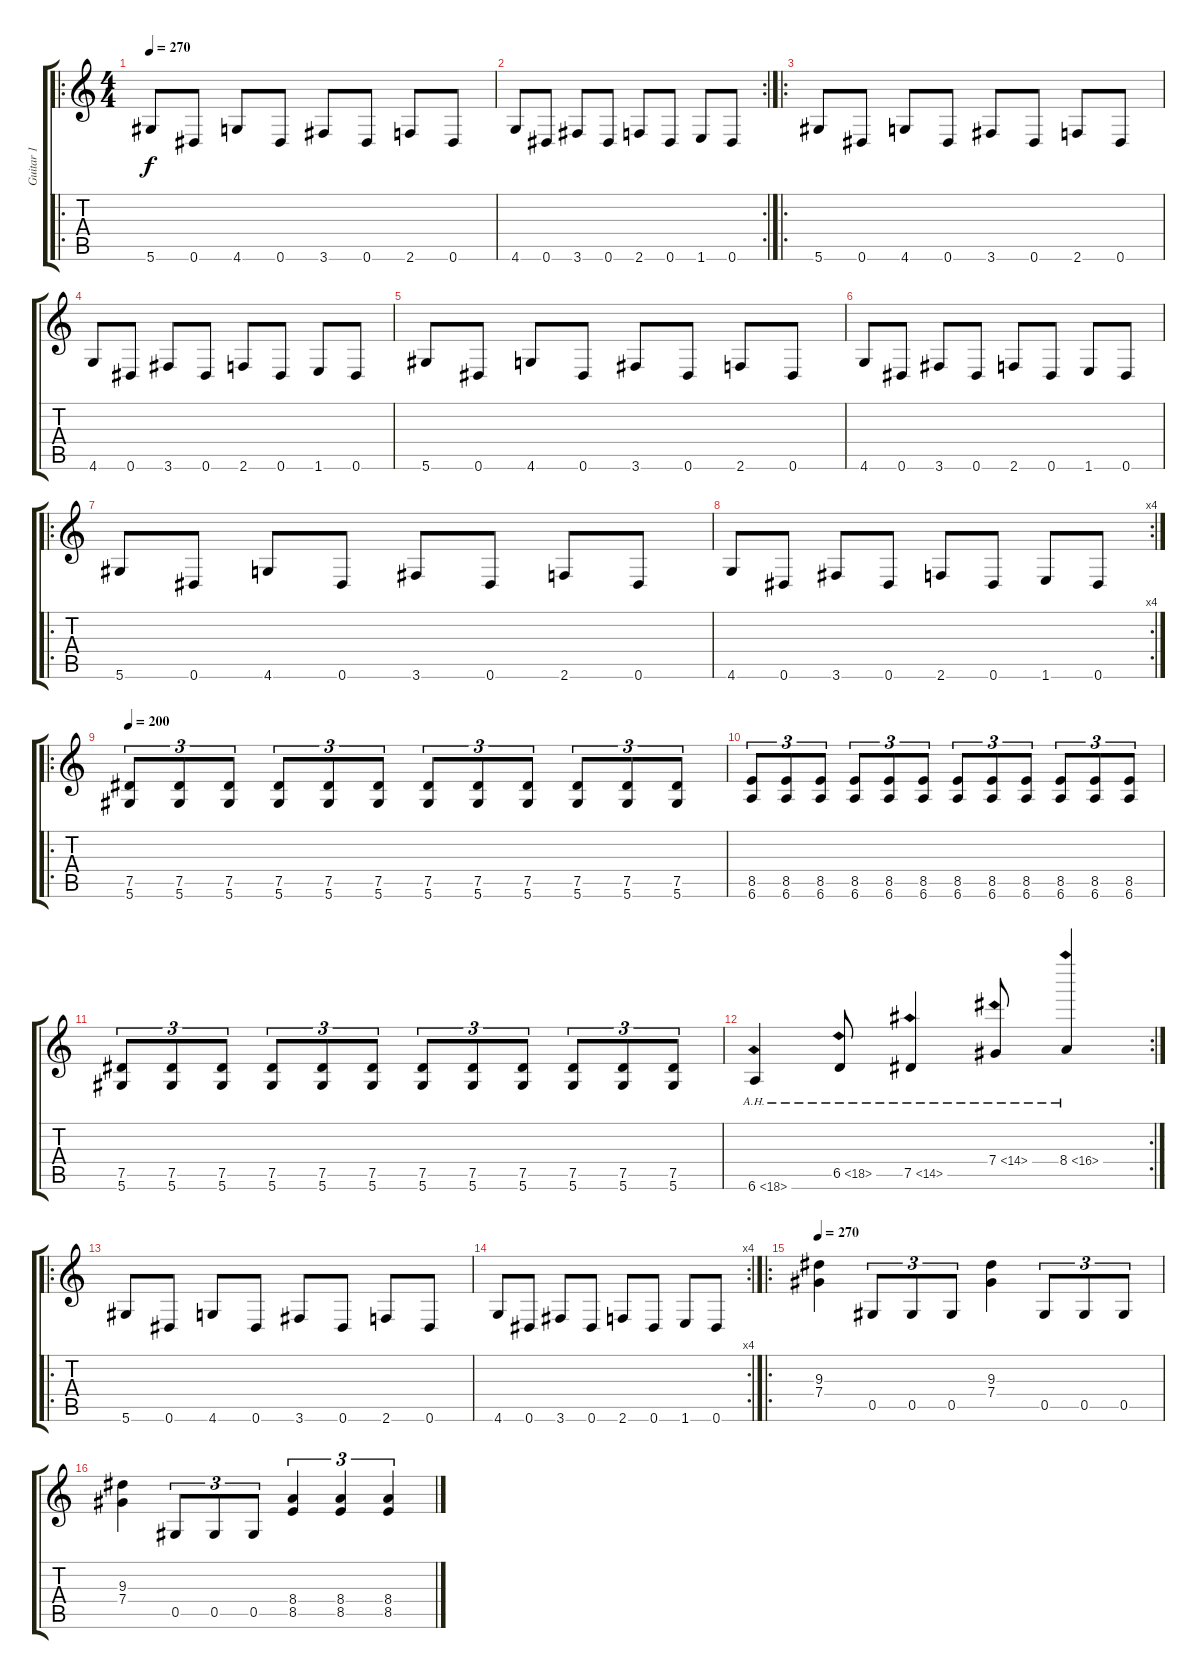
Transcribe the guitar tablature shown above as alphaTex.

\track ("Guitar 1" "Guitar 1") {instrument distortionguitar}
\staff {score tabs}
\tuning (Eb4 Bb3 Gb3 Db3 Ab2 Eb2) {hide}
\ro
\ts (4 4)
\tempo 270
\clef g2
\ks c
5.6.8{dy f instrument distortionguitar} 0.6.8 4.6.8 0.6.8 3.6.8 0.6.8 2.6.8 0.6.8 |
\rc 2
4.6.8 0.6.8 3.6.8 0.6.8 2.6.8 0.6.8 1.6.8 0.6.8 |
\ro
5.6.8 0.6.8 4.6.8 0.6.8 3.6.8 0.6.8 2.6.8 0.6.8 |
4.6.8 0.6.8 3.6.8 0.6.8 2.6.8 0.6.8 1.6.8 0.6.8 |
5.6.8 0.6.8 4.6.8 0.6.8 3.6.8 0.6.8 2.6.8 0.6.8 |
4.6.8 0.6.8 3.6.8 0.6.8 2.6.8 0.6.8 1.6.8 0.6.8 |
\ro
5.6.8 0.6.8 4.6.8 0.6.8 3.6.8 0.6.8 2.6.8 0.6.8 |
\rc 4
4.6.8 0.6.8 3.6.8 0.6.8 2.6.8 0.6.8 1.6.8 0.6.8 |
\ro
\tempo 200
(7.5 5.6).8{tu (3 2)} (7.5 5.6).8{tu (3 2)} (7.5 5.6).8{tu (3 2)} (7.5 5.6).8{tu (3 2)} (7.5 5.6).8{tu (3 2)} (7.5 5.6).8{tu (3 2)} (7.5 5.6).8{tu (3 2)} (7.5 5.6).8{tu (3 2)} (7.5 5.6).8{tu (3 2)} (7.5 5.6).8{tu (3 2)} (7.5 5.6).8{tu (3 2)} (7.5 5.6).8{tu (3 2)} |
(8.5 6.6).8{tu (3 2)} (8.5 6.6).8{tu (3 2)} (8.5 6.6).8{tu (3 2)} (8.5 6.6).8{tu (3 2)} (8.5 6.6).8{tu (3 2)} (8.5 6.6).8{tu (3 2)} (8.5 6.6).8{tu (3 2)} (8.5 6.6).8{tu (3 2)} (8.5 6.6).8{tu (3 2)} (8.5 6.6).8{tu (3 2)} (8.5 6.6).8{tu (3 2)} (8.5 6.6).8{tu (3 2)} |
(7.5 5.6).8{tu (3 2)} (7.5 5.6).8{tu (3 2)} (7.5 5.6).8{tu (3 2)} (7.5 5.6).8{tu (3 2)} (7.5 5.6).8{tu (3 2)} (7.5 5.6).8{tu (3 2)} (7.5 5.6).8{tu (3 2)} (7.5 5.6).8{tu (3 2)} (7.5 5.6).8{tu (3 2)} (7.5 5.6).8{tu (3 2)} (7.5 5.6).8{tu (3 2)} (7.5 5.6).8{tu (3 2)} |
\rc 2
6.6{ah 12}.4 6.5{ah 12}.8 7.5{ah 7}.4 7.4{ah 7}.8 8.4{ah 8}.4 |
\ro
5.6.8 0.6.8 4.6.8 0.6.8 3.6.8 0.6.8 2.6.8 0.6.8 |
\rc 4
4.6.8 0.6.8 3.6.8 0.6.8 2.6.8 0.6.8 1.6.8 0.6.8 |
\ro
\tempo 270
(9.3 7.4).4 0.5.8{tu (3 2)} 0.5.8{tu (3 2)} 0.5.8{tu (3 2)} (9.3 7.4).4 0.5.8{tu (3 2)} 0.5.8{tu (3 2)} 0.5.8{tu (3 2)} |
(9.3 7.4).4 0.5.8{tu (3 2)} 0.5.8{tu (3 2)} 0.5.8{tu (3 2)} (8.4 8.5).4{tu (3 2)} (8.4 8.5).4{tu (3 2)} (8.4 8.5).4{tu (3 2)}
